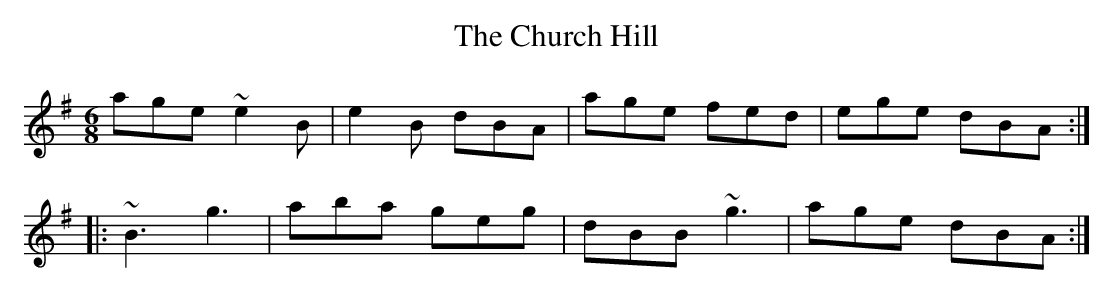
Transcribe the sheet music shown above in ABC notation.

X:1
T:Church Hill, The
M:6/8
K:Ador
age ~e2B|e2B dBA|age fed|ege dBA:|
|:~B3 g3|aba geg|dBB ~g3|age dBA:|
